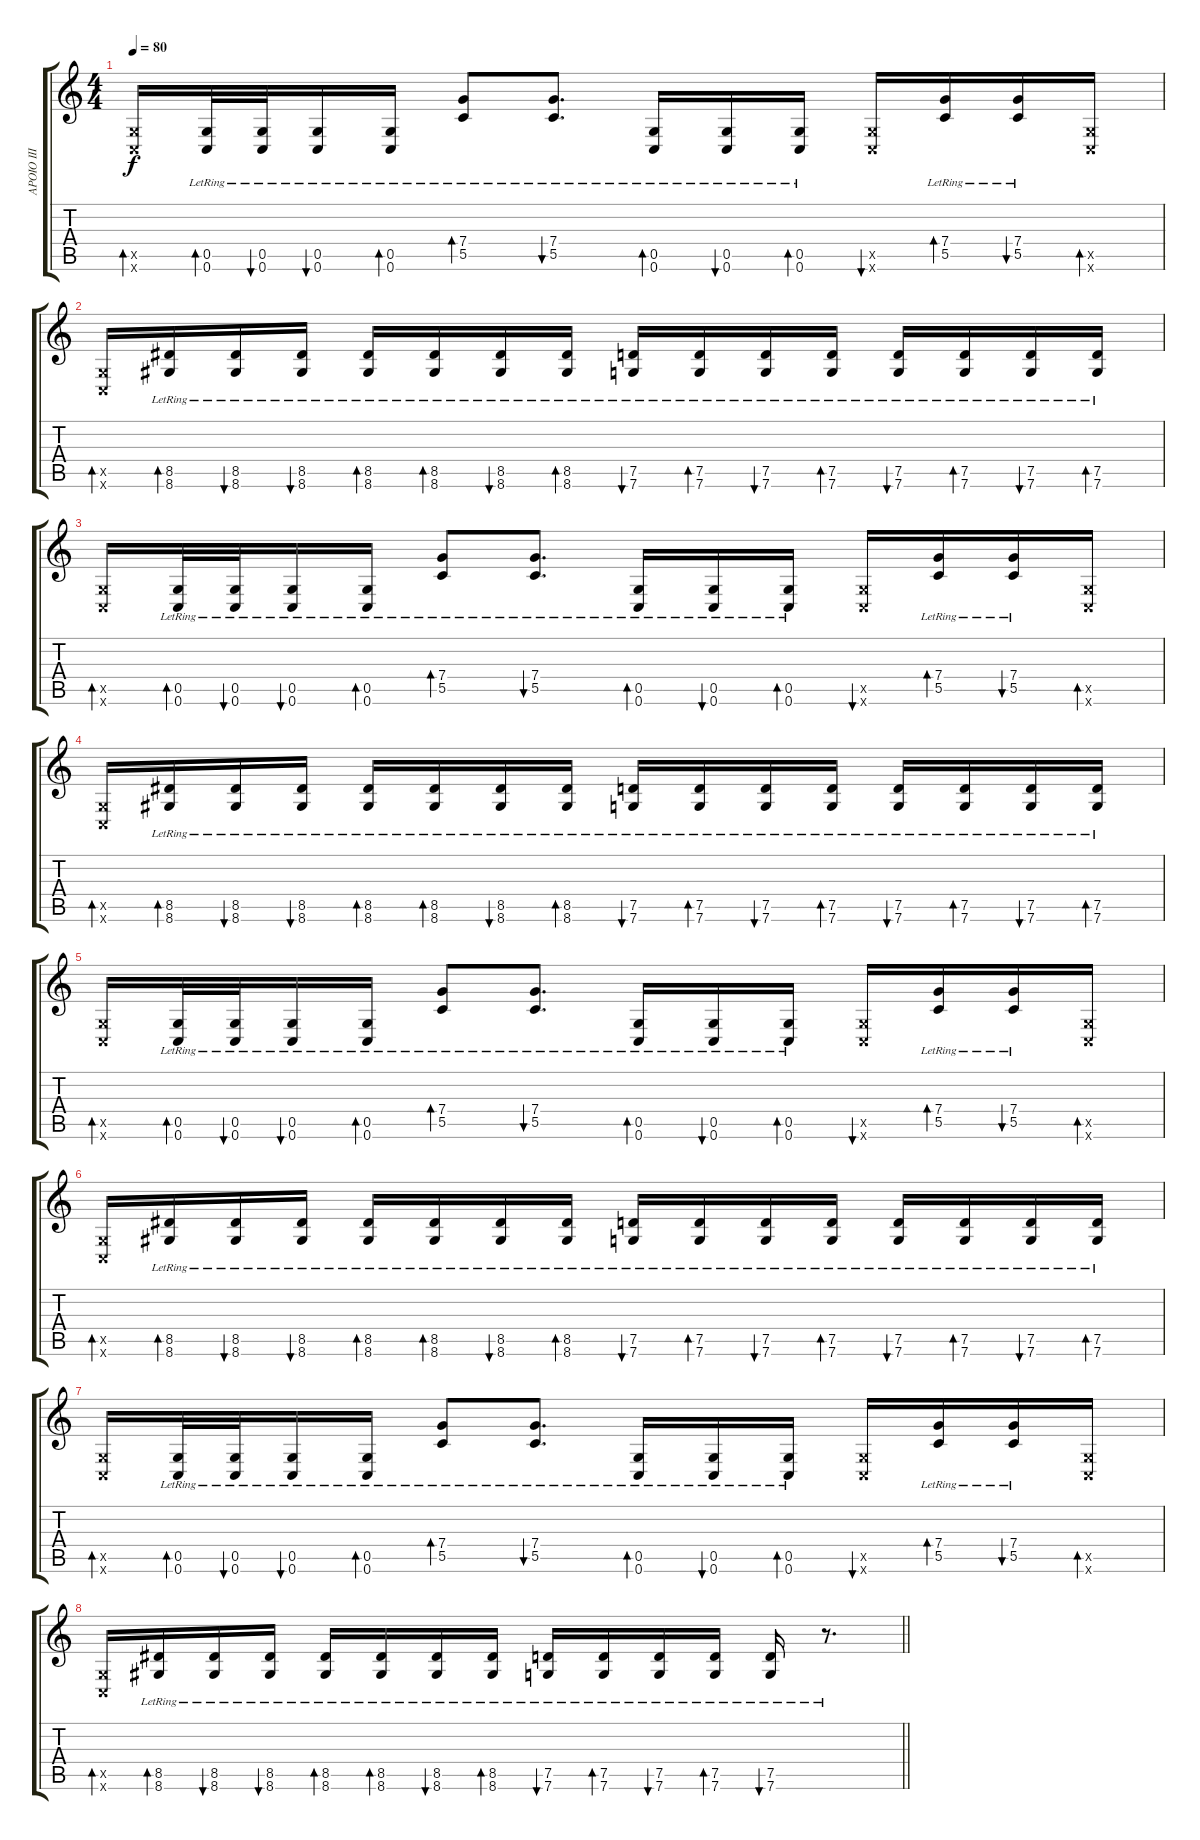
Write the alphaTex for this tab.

\track ("APOIO III" "APOIO III") {instrument electricguitarjazz}
\staff {score tabs}
\tuning (D4 A3 F3 C3 G2 C2) {hide}
\ts (4 4)
\section ("" "")
\tempo 80
\clef g2
\ks c
(0.5{x} 0.6{x}).16{bd 120 dy f} (0.5{lr} 0.6{lr}).32{bd 120} (0.5{lr} 0.6{lr}).32{bu 120} (0.5{lr} 0.6{lr}).16{bu 240} (0.5{lr} 0.6{lr}).16{bd 120} (7.4{lr} 5.5{lr}).8{bd 120} (7.4{lr} 5.5{lr}).8{d bu 120} (0.5{lr} 0.6{lr}).16{bd 120} (0.5{lr} 0.6{lr}).16{bu 120} (0.5{lr} 0.6{lr}).16{bd 120} (0.5{x} 0.6{x}).16{bu 120} (7.4{lr} 5.5{lr}).16{bd 120} (7.4{lr} 5.5{lr}).16{bu 120} (0.5{x} 0.6{x}).16{bd 120} |
(0.5{x} 0.6{x}).16{bd 120} (8.5{lr} 8.6{lr}).16{bd 120} (8.5{lr} 8.6{lr}).16{bu 120} (8.5{lr} 8.6{lr}).16{bu 240} (8.5{lr} 8.6{lr}).16{bd 120} (8.5{lr} 8.6{lr}).16{bd 120} (8.5{lr} 8.6{lr}).16{bu 120} (8.5{lr} 8.6{lr}).16{bd 120} (7.5{lr} 7.6{lr}).16{bu 120} (7.5{lr} 7.6{lr}).16{bd 120} (7.5{lr} 7.6{lr}).16{bu 120} (7.5{lr} 7.6{lr}).16{bd 120} (7.5{lr} 7.6{lr}).16{bu 120} (7.5{lr} 7.6{lr}).16{bd 120} (7.5{lr} 7.6{lr}).16{bu 120} (7.5{lr} 7.6{lr}).16{bd 120} |
(0.5{x} 0.6{x}).16{bd 120} (0.5{lr} 0.6{lr}).32{bd 120} (0.5{lr} 0.6{lr}).32{bu 120} (0.5{lr} 0.6{lr}).16{bu 240} (0.5{lr} 0.6{lr}).16{bd 120} (7.4{lr} 5.5{lr}).8{bd 120} (7.4{lr} 5.5{lr}).8{d bu 120} (0.5{lr} 0.6{lr}).16{bd 120} (0.5{lr} 0.6{lr}).16{bu 120} (0.5{lr} 0.6{lr}).16{bd 120} (0.5{x} 0.6{x}).16{bu 120} (7.4{lr} 5.5{lr}).16{bd 120} (7.4{lr} 5.5{lr}).16{bu 120} (0.5{x} 0.6{x}).16{bd 120} |
(0.5{x} 0.6{x}).16{bd 120} (8.5{lr} 8.6{lr}).16{bd 120} (8.5{lr} 8.6{lr}).16{bu 120} (8.5{lr} 8.6{lr}).16{bu 240} (8.5{lr} 8.6{lr}).16{bd 120} (8.5{lr} 8.6{lr}).16{bd 120} (8.5{lr} 8.6{lr}).16{bu 120} (8.5{lr} 8.6{lr}).16{bd 120} (7.5{lr} 7.6{lr}).16{bu 120} (7.5{lr} 7.6{lr}).16{bd 120} (7.5{lr} 7.6{lr}).16{bu 120} (7.5{lr} 7.6{lr}).16{bd 120} (7.5{lr} 7.6{lr}).16{bu 120} (7.5{lr} 7.6{lr}).16{bd 120} (7.5{lr} 7.6{lr}).16{bu 120} (7.5{lr} 7.6{lr}).16{bd 120} |
(0.5{x} 0.6{x}).16{bd 120} (0.5{lr} 0.6{lr}).32{bd 120} (0.5{lr} 0.6{lr}).32{bu 120} (0.5{lr} 0.6{lr}).16{bu 240} (0.5{lr} 0.6{lr}).16{bd 120} (7.4{lr} 5.5{lr}).8{bd 120} (7.4{lr} 5.5{lr}).8{d bu 120} (0.5{lr} 0.6{lr}).16{bd 120} (0.5{lr} 0.6{lr}).16{bu 120} (0.5{lr} 0.6{lr}).16{bd 120} (0.5{x} 0.6{x}).16{bu 120} (7.4{lr} 5.5{lr}).16{bd 120} (7.4{lr} 5.5{lr}).16{bu 120} (0.5{x} 0.6{x}).16{bd 120} |
(0.5{x} 0.6{x}).16{bd 120} (8.5{lr} 8.6{lr}).16{bd 120} (8.5{lr} 8.6{lr}).16{bu 120} (8.5{lr} 8.6{lr}).16{bu 240} (8.5{lr} 8.6{lr}).16{bd 120} (8.5{lr} 8.6{lr}).16{bd 120} (8.5{lr} 8.6{lr}).16{bu 120} (8.5{lr} 8.6{lr}).16{bd 120} (7.5{lr} 7.6{lr}).16{bu 120} (7.5{lr} 7.6{lr}).16{bd 120} (7.5{lr} 7.6{lr}).16{bu 120} (7.5{lr} 7.6{lr}).16{bd 120} (7.5{lr} 7.6{lr}).16{bu 120} (7.5{lr} 7.6{lr}).16{bd 120} (7.5{lr} 7.6{lr}).16{bu 120} (7.5{lr} 7.6{lr}).16{bd 120} |
(0.5{x} 0.6{x}).16{bd 120} (0.5{lr} 0.6{lr}).32{bd 120} (0.5{lr} 0.6{lr}).32{bu 120} (0.5{lr} 0.6{lr}).16{bu 240} (0.5{lr} 0.6{lr}).16{bd 120} (7.4{lr} 5.5{lr}).8{bd 120} (7.4{lr} 5.5{lr}).8{d bu 120} (0.5{lr} 0.6{lr}).16{bd 120} (0.5{lr} 0.6{lr}).16{bu 120} (0.5{lr} 0.6{lr}).16{bd 120} (0.5{x} 0.6{x}).16{bu 120} (7.4{lr} 5.5{lr}).16{bd 120} (7.4{lr} 5.5{lr}).16{bu 120} (0.5{x} 0.6{x}).16{bd 120} |
\barLineRight lightlight
(0.5{x} 0.6{x}).16{bd 120} (8.5{lr} 8.6{lr}).16{bd 120} (8.5{lr} 8.6{lr}).16{bu 120} (8.5{lr} 8.6{lr}).16{bu 240} (8.5{lr} 8.6{lr}).16{bd 120} (8.5{lr} 8.6{lr}).16{bd 120} (8.5{lr} 8.6{lr}).16{bu 120} (8.5{lr} 8.6{lr}).16{bd 120} (7.5{lr} 7.6{lr}).16{bu 120} (7.5{lr} 7.6{lr}).16{bd 120} (7.5{lr} 7.6{lr}).16{bu 120} (7.5{lr} 7.6{lr}).16{bd 120} (7.5{lr} 7.6{lr}).16{bu 120} r.8{d}
